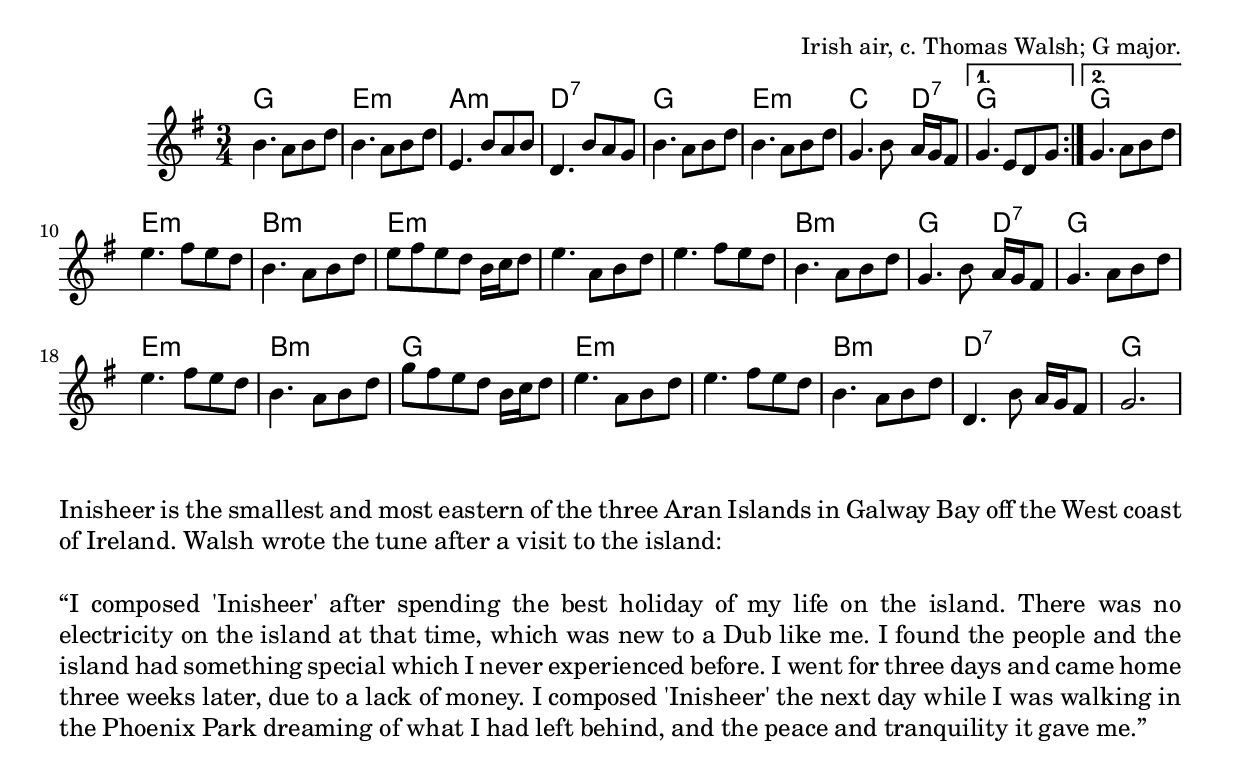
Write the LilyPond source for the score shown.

\version "2.18.2"
\include "util.ly"

\tocItem \markup "Inisheer"

\score {
  <<
    \relative b' {
      \time 3/4
      \key g \major

      \repeat volta 2 {
        b4. a8 b d |
        b4. a8 b d |
        e,4. b'8 a b |
        d,4. b'8 a g |

        b4. a8 b d |
        b4. a8 b d |
        g,4. b8 a16 g16 fis8 |
      }
      \alternative {
        { g4. e8 d g | }
        { g4. a8 b d | }
      }
      \break

      e4. fis8 e d |
      b4. a8 b d |
      e8 fis e d b16 c16 d8 |
      e4. a,8 b d |

      e4. fis8 e d |
      b4. a8 b d |
      g,4. b8 a16 g16 fis8 |
      g4. a8 b d |
      \break

      e4. fis8 e d |
      b4. a8 b d |
      g8 fis e d b16 c16 d8 |
      e4. a,8 b d |

      e4. fis8 e d |
      b4. a8 b d |
      d,4. b'8 a16 g16 fis8 |
      g2. |
    }

    \chords {
      \time 3/4
      \set chordChanges = ##t

      \repeat volta 2 {
        g2. | e2.:m | a2.:m | d2.:7 |
        g2. | e2.:m | c4. c8 d4:7 |
      }
      \alternative {
        { g2. }
        { g2. }
      }

      e2.:m | b2.:m | e2.:m | e2.:m |
      e2.:m | b2.:m | g4. g8 d4:7 | g2. |
      e2.:m | b2.:m | g2. | e2.:m |
      e2.:m | b2.:m | d2.:7 | g2. |
    }
  >>

  \header {
    title = "Inisheer"
    opus = "Irish air, c. Thomas Walsh; G major."
  }
}

\markuplist {
  \paragraph {
    Inisheer is the smallest and most eastern of the three Aran Islands in Galway
    Bay off the West coast of Ireland.  Walsh wrote the tune after a visit to the
    island:
  }
  \paragraph {
    “I composed 'Inisheer' after spending the best holiday of my life on the island.
    There was no electricity on the island at that time, which was new to a Dub like me.
    I found the people and the island had something special which I never experienced before.
    I went for three days and came home three weeks later, due to a lack of money.
    I composed 'Inisheer' the next day while I was walking in the Phoenix Park dreaming of
    what I had left behind, and the peace and tranquility it gave me.”
  }
}